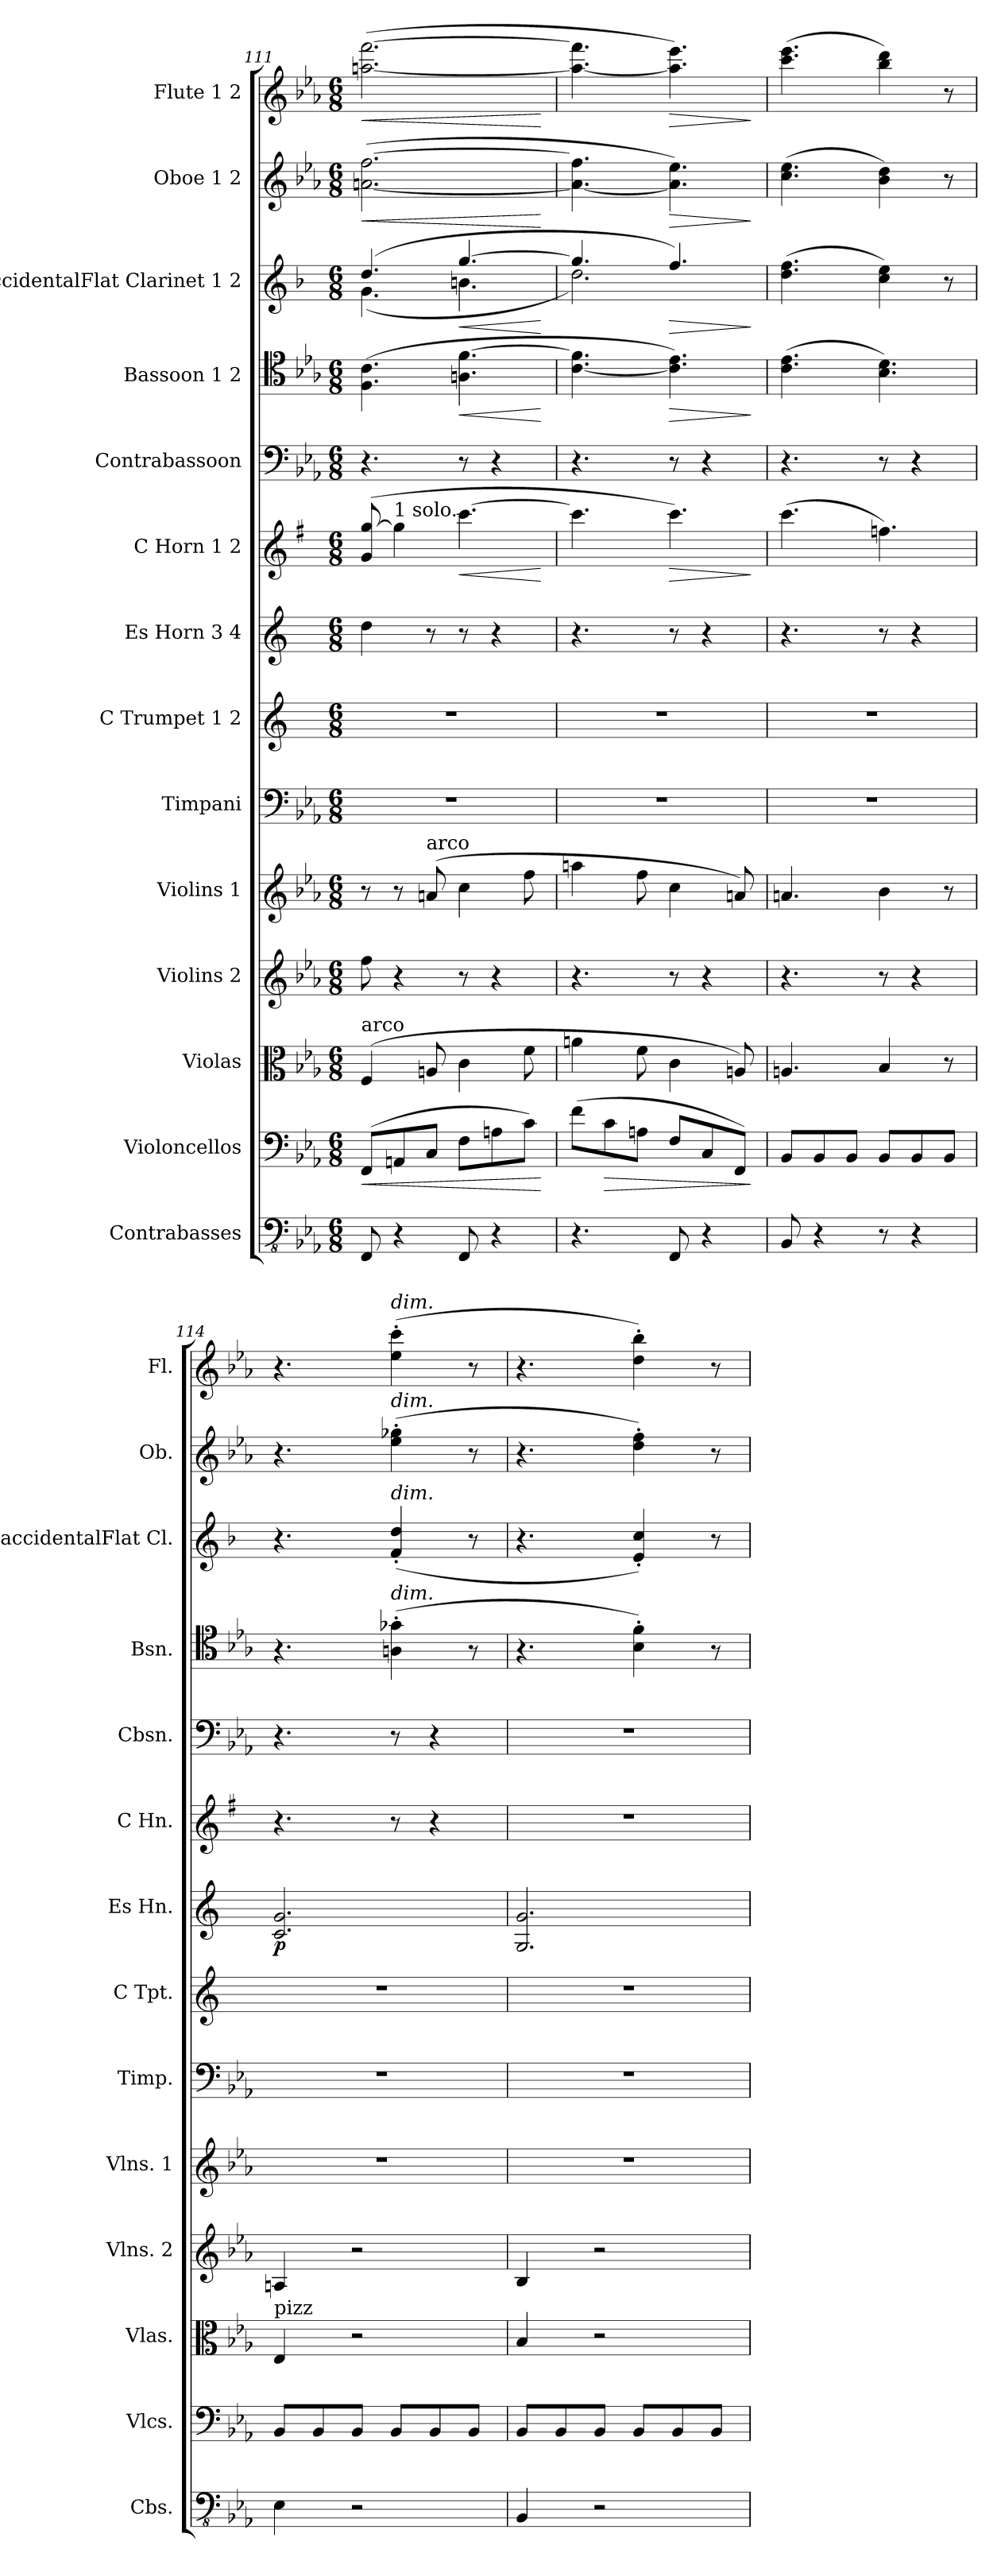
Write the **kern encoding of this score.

**kern	**kern	**dynam	**kern	**kern	**kern	**kern	**kern	**kern	**dynam	**kern	**dynam	**kern	**kern	**dynam	**kern	**dynam	**kern	**dynam	**kern	**dynam
*part14	*part13	*part13	*part12	*part11	*part10	*part9	*part8	*part7	*part7	*part6	*part6	*part5	*part4	*part4	*part3	*part3	*part2	*part2	*part1	*part1
*staff14	*staff13	*staff13	*staff12	*staff11	*staff10	*staff9	*staff8	*staff7	*staff7	*staff6	*staff6	*staff5	*staff4	*staff4	*staff3	*staff3	*staff2	*staff2	*staff1	*staff1
*I"Contrabasses	*I"Violoncellos	*	*I"Violas	*I"Violins 2	*I"Violins 1	*I"Timpani	*I"C Trumpet 1 2	*I"Es Horn 3 4	*	*I"C Horn 1 2	*	*I"Contrabassoon	*I"Bassoon 1 2	*	*I"BaccidentalFlat Clarinet 1 2	*	*I"Oboe 1 2	*	*I"Flute  1 2	*
*I'Cbs.	*I'Vlcs.	*	*I'Vlas.	*I'Vlns. 2	*I'Vlns. 1	*I'Timp.	*I'C Tpt.	*I'Es Hn.	*	*I'C Hn.	*	*I'Cbsn.	*I'Bsn.	*	*I'BaccidentalFlat Cl.	*	*I'Ob.	*	*I'Fl.	*
*clefFv4	*clefF4	*	*clefC3	*clefG2	*clefG2	*clefF4	*clefG2	*clefG2	*	*clefG2	*	*clefF4	*clefC4	*	*clefG2	*	*clefG2	*	*clefG2	*
*	*	*	*	*	*	*	*	*ITrd5c9	*	*ITrd4c7	*	*ITrd7c12	*	*	*ITrd1c2	*	*	*	*	*
*k[b-e-a-]	*k[b-e-a-]	*	*k[b-e-a-]	*k[b-e-a-]	*k[b-e-a-]	*k[b-e-a-]	*k[]	*k[b-e-a-]	*	*k[]	*	*k[b-e-a-]	*k[b-e-a-]	*	*k[b-e-a-]	*	*k[b-e-a-]	*	*k[b-e-a-]	*
*M6/8	*M6/8	*	*M6/8	*M6/8	*M6/8	*M6/8	*M6/8	*M6/8	*	*M6/8	*	*M6/8	*M6/8	*	*M6/8	*	*M6/8	*	*M6/8	*
=111	=111	=111	=111	=111	=111	=111	=111	=111	=111	=111	=111	=111	=111	=111	=111	=111	=111	=111	=111	=111
!	!	!	!LO:TX:a:t=arco	!	!	!	!	!	!	!	!	!	!	!	!	!	!	!	!	!
!	!	!LO:HP:b	!	!	!	!	!	!	!	!	!	!	!	!	!	!	!	!LO:HP:b	!	!LO:HP:b
*	*	*	*	*	*	*	*	*	*	*	*	*	*	*	*^	*	*	*	*	*
8FFF/	(>8FF/L	<	(>4F/	8ff\	8r	2.r	2.r	4f\	.	(>8c/ [8cc/	.	4.r	(>4.F\ 4.c\	.	(>4.cc/	(<4.f\	.	(>[2.an\ [2.ff\	<	(>[2.aan\ [2.fff\	<
!	!	!	!	!	!	!	!	!	!	!LO:TX:a:t=1 solo.	!	!	!	!	!	!	!	!	!	!	!
4r	8AAn/	.	.	4r	8r	.	.	.	.	4cc\]	.	.	.	.	.	.	.	.	.	.	.
!	!	!	!	!	!LO:TX:a:t=arco	!	!	!	!	!	!	!	!	!	!	!	!	!	!	!	!
.	8C/J	.	8An/	.	(>8an/	.	.	8r	.	.	.	.	.	.	.	.	.	.	.	.	.
!	!	!	!	!	!	!	!	!	!	!	!LO:HP:b	!	!	!LO:HP:b	!	!	!LO:HP:b	!	!	!	!
8FFF/	8F\L	.	4c\	8r	4cc\	.	.	8r	.	[4.ff\	<	8r	4.An\ [4.f\	<	[4.ff/	4.an\	<	.	.	.	.
4r	8An\	.	.	4r	.	.	.	4r	.	.	.	4r	.	.	.	.	.	.	.	.	.
.	8c\J)	.	8f\	.	8ff\	.	.	.	.	.	.	.	.	.	.	.	.	.	.	.	.
*	*	*	*	*	*	*	*	*	*	*	*	*	*	*	*v	*v	*	*	*	*	*
.	.	[	.	.	.	.	.	.	.	.	[	.	.	[	.	[	.	[	.	[
!!LO:PB:g=z
=112	=112	=112	=112	=112	=112	=112	=112	=112	=112	=112	=112	=112	=112	=112	=112	=112	=112	=112	=112	=112
*	*	*	*	*	*	*	*	*	*	*	*	*	*	*	*^	*	*	*	*	*
4.r	(>8f\L	.	4an\	4.r	4aan\	2.r	2.r	4.r	.	4.ff\]	.	4.r	[4.c\ 4.f\]	.	4.ff/]	2.cc\)	.	4.a\_ 4.ff\]	.	4.aa\_ 4.fff\]	.
!	!	!LO:HP:b	!	!	!	!	!	!	!	!	!	!	!	!	!	!	!	!	!	!	!
.	8c\	>	.	.	.	.	.	.	.	.	.	.	.	.	.	.	.	.	.	.	.
.	8An\J	.	8f\	.	8ff\	.	.	.	.	.	.	.	.	.	.	.	.	.	.	.	.
!	!	!	!	!	!	!	!	!	!	!	!LO:HP:b	!	!	!LO:HP:b	!	!	!LO:HP:b	!	!LO:HP:b	!	!LO:HP:b
8FFF/	8F/L	.	4c\	8r	4cc\	.	.	8r	.	4.ff\)	>	8r	4.c\] 4.e-\)	>	4.ee-/)	.	>	4.a\] 4.ee-\)	>	4.aa\] 4.eee-\)	>
4r	8C/	.	.	4r	.	.	.	4r	.	.	.	4r	.	.	.	.	.	.	.	.	.
.	8FF/J)	.	8An/)	.	8an/)	.	.	.	.	.	.	.	.	.	.	.	.	.	.	.	.
*	*	*	*	*	*	*	*	*	*	*	*	*	*	*	*v	*v	*	*	*	*	*
.	.	]	.	.	.	.	.	.	.	.	]	.	.	]	.	]	.	]	.	]
=113	=113	=113	=113	=113	=113	=113	=113	=113	=113	=113	=113	=113	=113	=113	=113	=113	=113	=113	=113	=113
8BBB-/	8BB-/L	.	4.An/	4.r	4.an/	2.r	2.r	4.r	.	(>4.ff\	.	4.r	(>4.c\ 4.e-\	.	(>4.cc\ 4.ee-\	.	(>4.cc\ 4.ee-\	.	(>4.ccc\ 4.eee-\	.
4r	8BB-/	.	.	.	.	.	.	.	.	.	.	.	.	.	.	.	.	.	.	.
.	8BB-/J	.	.	.	.	.	.	.	.	.	.	.	.	.	.	.	.	.	.	.
8r	8BB-/L	.	4B-/	8r	4b-\	.	.	8r	.	4.b-X\)	.	8r	4.B-\ 4.d\)	.	4b-\ 4dd\)	.	4b-\ 4dd\)	.	4bb-\ 4ddd\)	.
4r	8BB-/	.	.	4r	.	.	.	4r	.	.	.	4r	.	.	.	.	.	.	.	.
.	8BB-/J	.	8r	.	8r	.	.	.	.	.	.	.	.	.	8r	.	8r	.	8r	.
=114	=114	=114	=114	=114	=114	=114	=114	=114	=114	=114	=114	=114	=114	=114	=114	=114	=114	=114	=114	=114
!	!	!	!LO:TX:a:t=pizz	!	!	!	!	!	!	!	!	!	!	!	!	!	!	!	!	!
!	!	!	!	!	!	!	!	!	!LO:DY:b	!	!	!	!	!	!	!	!	!	!	!
4EE-\	8BB-/L	.	4E-/	4An/	2.r	2.r	2.r	2.E-/ 2.B-/	p	4.r	.	4.r	4.r	.	4.r	.	4.r	.	4.r	.
.	8BB-/	.	.	.	.	.	.	.	.	.	.	.	.	.	.	.	.	.	.	.
2r	8BB-/J	.	2r	2r	.	.	.	.	.	.	.	.	.	.	.	.	.	.	.	.
!	!	!	!	!	!	!	!	!	!	!	!	!	!	!	!	!	!	!	!LO:TX:a:i:t=dim.	!
!	!	!	!	!	!	!	!	!	!	!	!	!	!	!	!	!	!LO:TX:a:i:t=dim.	!	!	!
!	!	!	!	!	!	!	!	!	!	!	!	!	!	!	!LO:TX:a:i:t=dim.	!	!	!	!	!
!	!	!	!	!	!	!	!	!	!	!	!	!	!LO:TX:a:i:t=dim.	!	!	!	!	!	!	!
.	8BB-/L	.	.	.	.	.	.	.	.	8r	.	8r	(>4An\' 4g-X\'	.	(<4e-/' 4cc/'	.	(>4ee-\' 4gg-X\'	.	(>4ee-\' 4ccc\'	.
.	8BB-/	.	.	.	.	.	.	.	.	4r	.	4r	.	.	.	.	.	.	.	.
.	8BB-/J	.	.	.	.	.	.	.	.	.	.	.	8r	.	8r	.	8r	.	8r	.
=115	=115	=115	=115	=115	=115	=115	=115	=115	=115	=115	=115	=115	=115	=115	=115	=115	=115	=115	=115	=115
4BBB-/	8BB-/L	.	4B-/	4B-/	2.r	2.r	2.r	2.BB-/ 2.B-/	.	2.r	.	2.r	4.r	.	4.r	.	4.r	.	4.r	.
.	8BB-/	.	.	.	.	.	.	.	.	.	.	.	.	.	.	.	.	.	.	.
2r	8BB-/J	.	2r	2r	.	.	.	.	.	.	.	.	.	.	.	.	.	.	.	.
.	8BB-/L	.	.	.	.	.	.	.	.	.	.	.	4B-\' 4f\')	.	4d/' 4b-/')	.	4dd\' 4ff\')	.	4dd\' 4bb-\')	.
.	8BB-/	.	.	.	.	.	.	.	.	.	.	.	.	.	.	.	.	.	.	.
.	8BB-/J	.	.	.	.	.	.	.	.	.	.	.	8r	.	8r	.	8r	.	8r	.
=	=	=	=	=	=	=	=	=	=	=	=	=	=	=	=	=	=	=	=	=
*-	*-	*-	*-	*-	*-	*-	*-	*-	*-	*-	*-	*-	*-	*-	*-	*-	*-	*-	*-	*-
